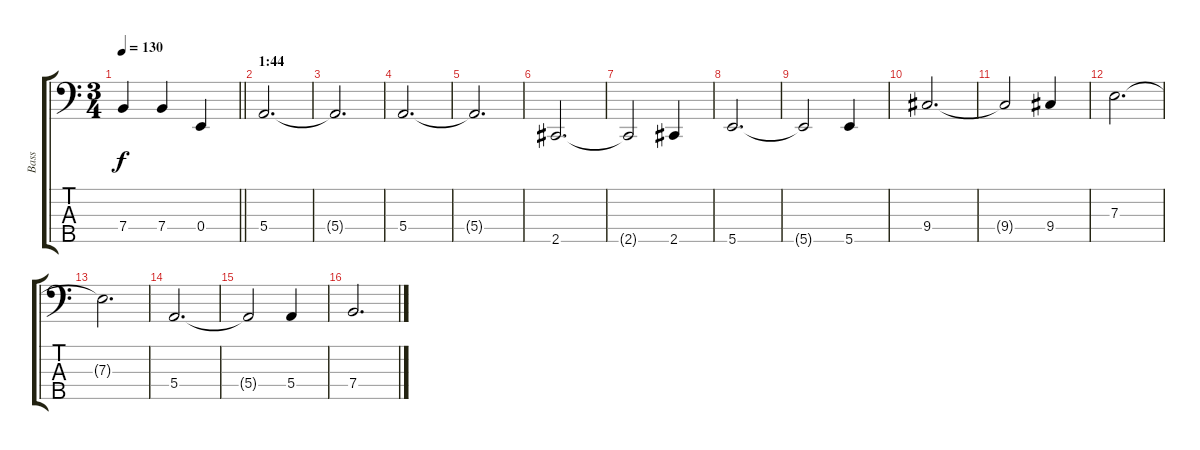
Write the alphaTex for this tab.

\track ("Bass" "Bass") {instrument electricbassfinger}
\staff {score tabs}
\tuning (G2 D2 A1 E1 B0) {hide}
\ts (3 4)
\tempo 130
\clef f4
\barLineRight lightlight
\ks c
7.4.4{dy f} 7.4.4 0.4.4 |
\section ("" "1:44")
5.4.2{d} |
5.4{t}.2{d} |
5.4.2{d} |
5.4{t}.2{d} |
2.5.2{d} |
2.5{t}.2 2.5.4 |
5.5.2{d} |
5.5{t}.2 5.5.4 |
9.4.2{d} |
9.4{t}.2 9.4.4 |
7.3.2{d} |
7.3{t}.2{d} |
5.4.2{d} |
5.4{t}.2 5.4.4 |
7.4.2{d}
